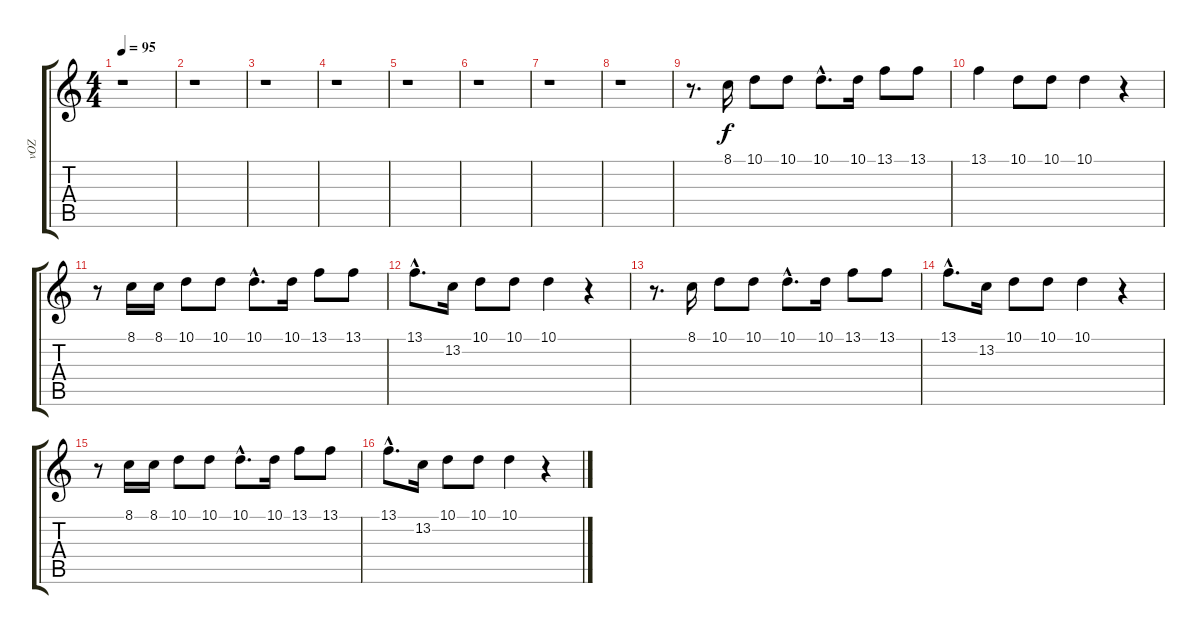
\track ("vOZ" "vOZ") {instrument shanai}
\staff {score tabs}
\tuning (E4 B3 G3 D3 A2 E2) {hide}
\ts (4 4)
\tempo 95
\clef g2
\ks c
r.1{dy f} |
r.1 |
r.1 |
r.1 |
r.1 |
r.1 |
r.1 |
r.1 |
r.8{d} 8.1.16 10.1.8 10.1.8 10.1{hac}.8{d} 10.1.16 13.1.8 13.1.8 |
13.1.4 10.1.8 10.1.8 10.1.4 r.4 |
r.8 8.1.16 8.1.16 10.1.8 10.1.8 10.1{hac}.8{d} 10.1.16 13.1.8 13.1.8 |
13.1{hac}.8{d} 13.2.16 10.1.8 10.1.8 10.1.4 r.4 |
r.8{d} 8.1.16 10.1.8 10.1.8 10.1{hac}.8{d} 10.1.16 13.1.8 13.1.8 |
13.1{hac}.8{d} 13.2.16 10.1.8 10.1.8 10.1.4 r.4 |
r.8 8.1.16 8.1.16 10.1.8 10.1.8 10.1{hac}.8{d} 10.1.16 13.1.8 13.1.8 |
13.1{hac}.8{d} 13.2.16 10.1.8 10.1.8 10.1.4 r.4
